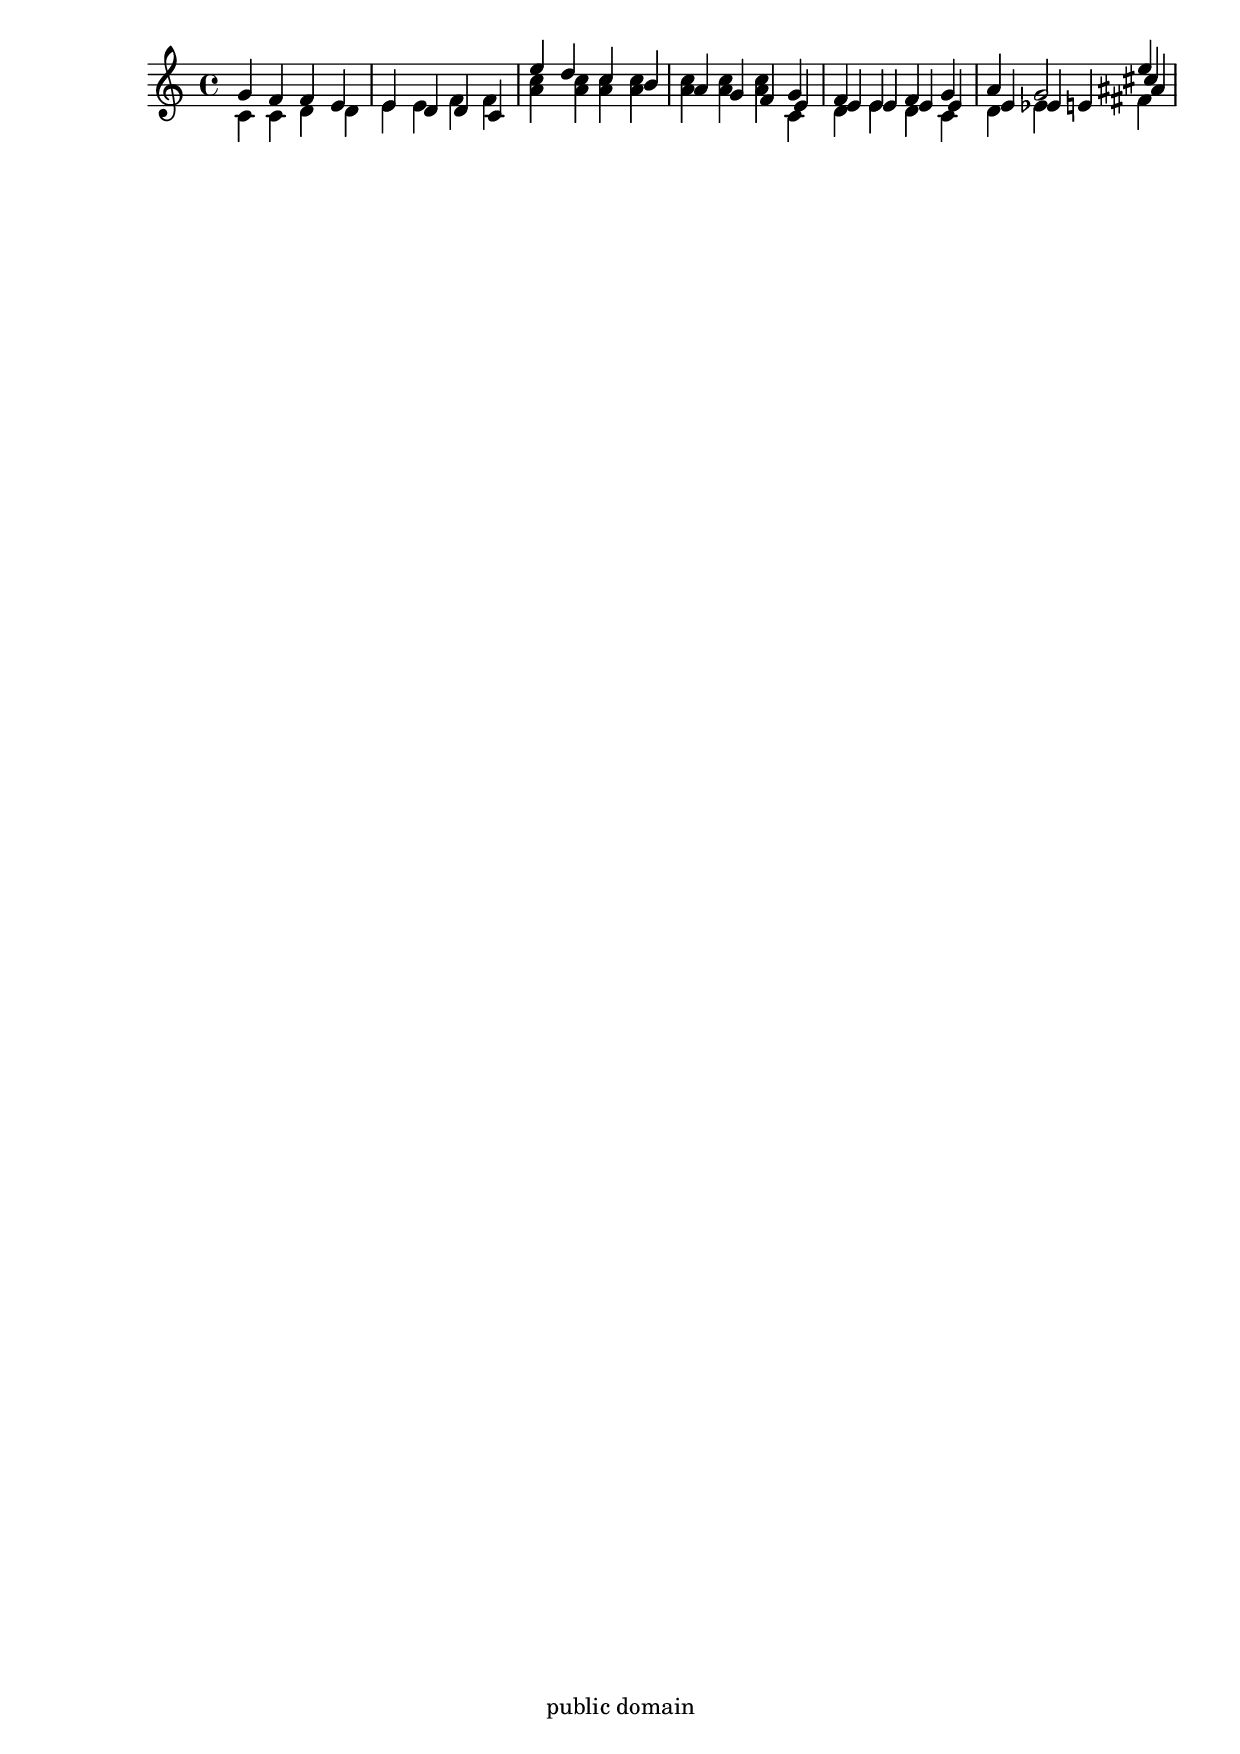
#(ly:set-option 'old-relative)
\version "1.9.4"
\header{
texidoc="
Normal collisions. We have support for polyphony, where the
middle voices are horizontally shifted.
"
filename = 	 "collisions.ly"
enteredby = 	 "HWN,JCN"
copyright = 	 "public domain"
}


twovoice =
\notes \relative c' \context Staff \notes << 
	 {  g4 f f e e d d c } 
\\ {  c4 c  d d e e f f }
>>

twovoicechords = \context Staff \notes <<
 \relative c' {
 e4 d c b a g f
	}\\
 \relative c' {
	 <a c>4 <a c>4 <a c>4 <a c>4 <a c>
		<a c> <a c>  
	}
>>


threevoice =  \context Staff \notes <<
	 { g4 f e f g a g2 } \\
	 {  c4 d e d c d es } \\
	 { e4 e e e e e e e  }
>>

hairyChord =  \context Staff \notes \relative c''
    << e \\
      fis, \\
      cis' \\
      \\
      ais
      >>


\score{
	\notes { \transpose c c' {
	   \twovoice
	   \twovoicechords
	   \threevoice   }
	 \hairyChord
	}
	
%	\midi { \tempo 4:80 }
}

